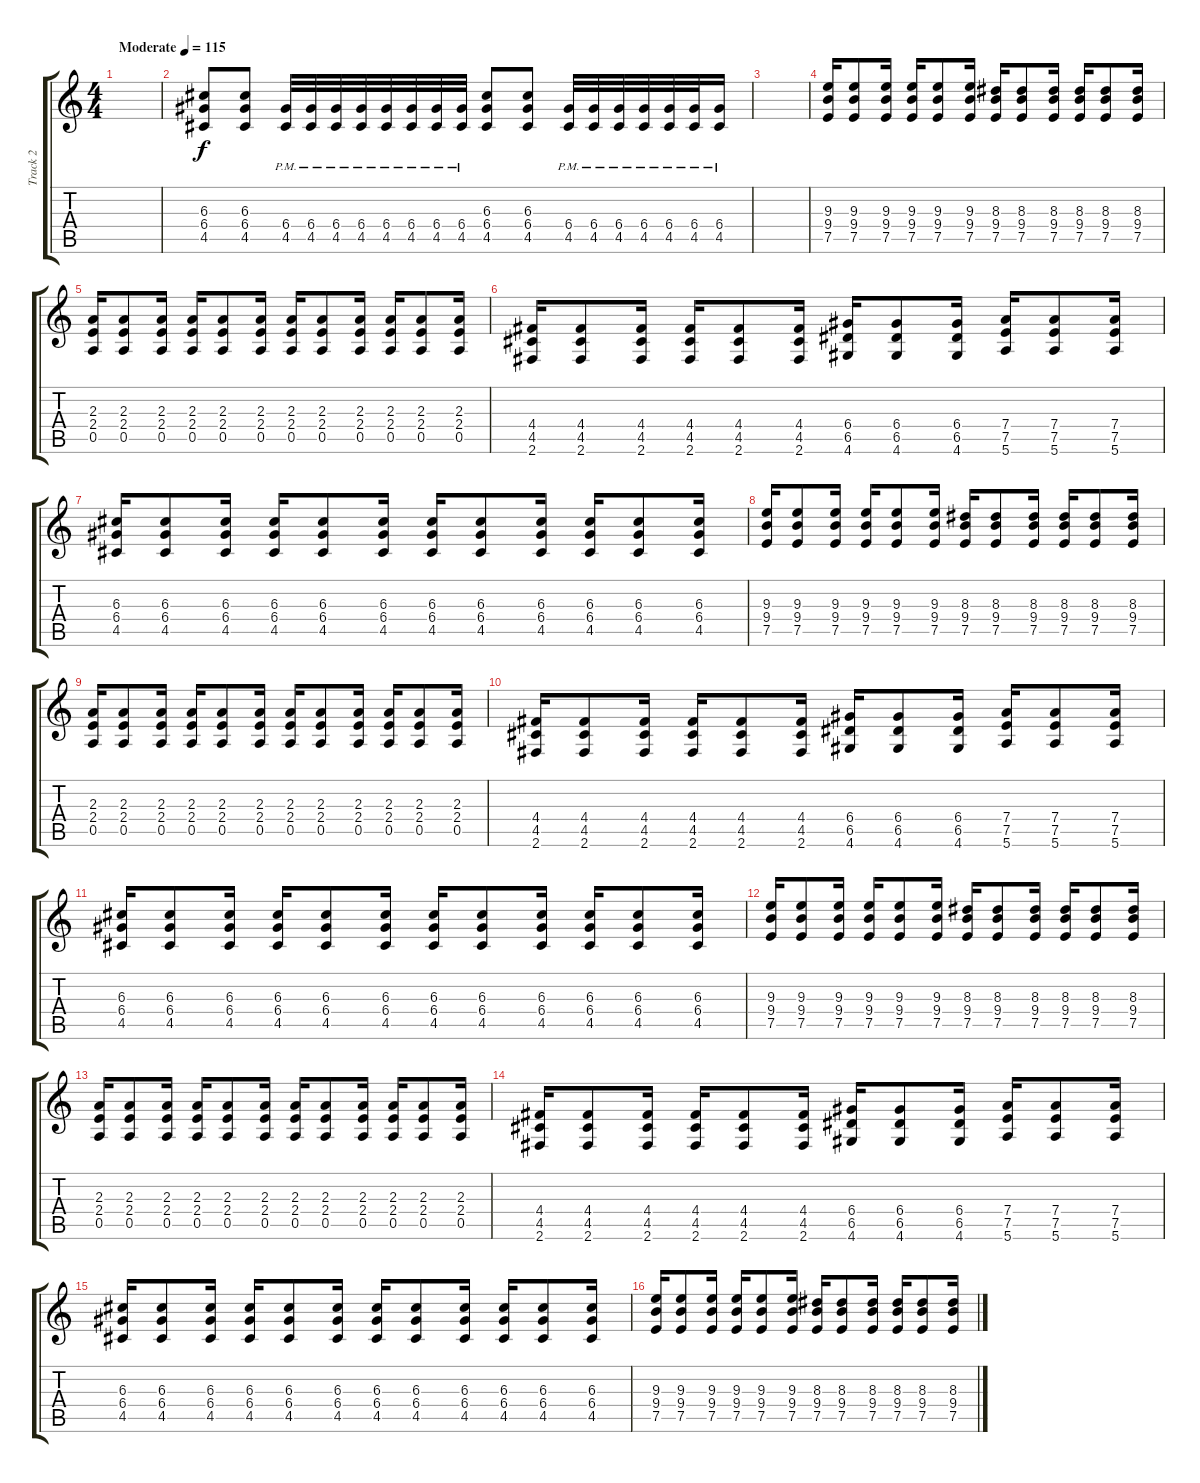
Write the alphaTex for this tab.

\track ("Track 2" "Track 2") {instrument overdrivenguitar}
\staff {score tabs}
\tuning (E4 B3 G3 D3 A2 E2) {hide}
\ts (4 4)
\tempo (115 "Moderate")
\clef g2
\ks c
|
(6.3 6.4 4.5).8 (6.3 6.4 4.5).8 (6.4{pm} 4.5{pm}).32 (6.4{pm} 4.5{pm}).32 (6.4{pm} 4.5{pm}).32 (6.4{pm} 4.5{pm}).32 (6.4{pm} 4.5{pm}).32 (6.4{pm} 4.5{pm}).32 (6.4{pm} 4.5{pm}).32 (6.4{pm} 4.5{pm}).32 (6.3 6.4 4.5).8 (6.3 6.4 4.5).8 (6.4{pm} 4.5{pm}).32 (6.4{pm} 4.5{pm}).32 (6.4{pm} 4.5{pm}).32 (6.4{pm} 4.5{pm}).32 (6.4{pm} 4.5{pm}).32 (6.4{pm} 4.5{pm}).32 (6.4{pm} 4.5{pm}).16 |
|
(9.3 9.4 7.5).16 (9.3 9.4 7.5).8 (9.3 9.4 7.5).16 (9.3 9.4 7.5).16 (9.3 9.4 7.5).8 (9.3 9.4 7.5).16 (8.3 9.4 7.5).16 (8.3 9.4 7.5).8 (8.3 9.4 7.5).16 (8.3 9.4 7.5).16 (8.3 9.4 7.5).8 (8.3 9.4 7.5).16 |
(2.3 2.4 0.5).16 (2.3 2.4 0.5).8 (2.3 2.4 0.5).16 (2.3 2.4 0.5).16 (2.3 2.4 0.5).8 (2.3 2.4 0.5).16 (2.3 2.4 0.5).16 (2.3 2.4 0.5).8 (2.3 2.4 0.5).16 (2.3 2.4 0.5).16 (2.3 2.4 0.5).8 (2.3 2.4 0.5).16 |
(4.4 4.5 2.6).16 (4.4 4.5 2.6).8 (4.4 4.5 2.6).16 (4.4 4.5 2.6).16 (4.4 4.5 2.6).8 (4.4 4.5 2.6).16 (6.4 6.5 4.6).16 (6.4 6.5 4.6).8 (6.4 6.5 4.6).16 (7.4 7.5 5.6).16 (7.4 7.5 5.6).8 (7.4 7.5 5.6).16 |
(6.3 6.4 4.5).16 (6.3 6.4 4.5).8 (6.3 6.4 4.5).16 (6.3 6.4 4.5).16 (6.3 6.4 4.5).8 (6.3 6.4 4.5).16 (6.3 6.4 4.5).16 (6.3 6.4 4.5).8 (6.3 6.4 4.5).16 (6.3 6.4 4.5).16 (6.3 6.4 4.5).8 (6.3 6.4 4.5).16 |
(9.3 9.4 7.5).16 (9.3 9.4 7.5).8 (9.3 9.4 7.5).16 (9.3 9.4 7.5).16 (9.3 9.4 7.5).8 (9.3 9.4 7.5).16 (8.3 9.4 7.5).16 (8.3 9.4 7.5).8 (8.3 9.4 7.5).16 (8.3 9.4 7.5).16 (8.3 9.4 7.5).8 (8.3 9.4 7.5).16 |
(2.3 2.4 0.5).16 (2.3 2.4 0.5).8 (2.3 2.4 0.5).16 (2.3 2.4 0.5).16 (2.3 2.4 0.5).8 (2.3 2.4 0.5).16 (2.3 2.4 0.5).16 (2.3 2.4 0.5).8 (2.3 2.4 0.5).16 (2.3 2.4 0.5).16 (2.3 2.4 0.5).8 (2.3 2.4 0.5).16 |
(4.4 4.5 2.6).16 (4.4 4.5 2.6).8 (4.4 4.5 2.6).16 (4.4 4.5 2.6).16 (4.4 4.5 2.6).8 (4.4 4.5 2.6).16 (6.4 6.5 4.6).16 (6.4 6.5 4.6).8 (6.4 6.5 4.6).16 (7.4 7.5 5.6).16 (7.4 7.5 5.6).8 (7.4 7.5 5.6).16 |
(6.3 6.4 4.5).16 (6.3 6.4 4.5).8 (6.3 6.4 4.5).16 (6.3 6.4 4.5).16 (6.3 6.4 4.5).8 (6.3 6.4 4.5).16 (6.3 6.4 4.5).16 (6.3 6.4 4.5).8 (6.3 6.4 4.5).16 (6.3 6.4 4.5).16 (6.3 6.4 4.5).8 (6.3 6.4 4.5).16 |
(9.3 9.4 7.5).16 (9.3 9.4 7.5).8 (9.3 9.4 7.5).16 (9.3 9.4 7.5).16 (9.3 9.4 7.5).8 (9.3 9.4 7.5).16 (8.3 9.4 7.5).16 (8.3 9.4 7.5).8 (8.3 9.4 7.5).16 (8.3 9.4 7.5).16 (8.3 9.4 7.5).8 (8.3 9.4 7.5).16 |
(2.3 2.4 0.5).16 (2.3 2.4 0.5).8 (2.3 2.4 0.5).16 (2.3 2.4 0.5).16 (2.3 2.4 0.5).8 (2.3 2.4 0.5).16 (2.3 2.4 0.5).16 (2.3 2.4 0.5).8 (2.3 2.4 0.5).16 (2.3 2.4 0.5).16 (2.3 2.4 0.5).8 (2.3 2.4 0.5).16 |
(4.4 4.5 2.6).16 (4.4 4.5 2.6).8 (4.4 4.5 2.6).16 (4.4 4.5 2.6).16 (4.4 4.5 2.6).8 (4.4 4.5 2.6).16 (6.4 6.5 4.6).16 (6.4 6.5 4.6).8 (6.4 6.5 4.6).16 (7.4 7.5 5.6).16 (7.4 7.5 5.6).8 (7.4 7.5 5.6).16 |
(6.3 6.4 4.5).16 (6.3 6.4 4.5).8 (6.3 6.4 4.5).16 (6.3 6.4 4.5).16 (6.3 6.4 4.5).8 (6.3 6.4 4.5).16 (6.3 6.4 4.5).16 (6.3 6.4 4.5).8 (6.3 6.4 4.5).16 (6.3 6.4 4.5).16 (6.3 6.4 4.5).8 (6.3 6.4 4.5).16 |
(9.3 9.4 7.5).16 (9.3 9.4 7.5).8 (9.3 9.4 7.5).16 (9.3 9.4 7.5).16 (9.3 9.4 7.5).8 (9.3 9.4 7.5).16 (8.3 9.4 7.5).16 (8.3 9.4 7.5).8 (8.3 9.4 7.5).16 (8.3 9.4 7.5).16 (8.3 9.4 7.5).8 (8.3 9.4 7.5).16
